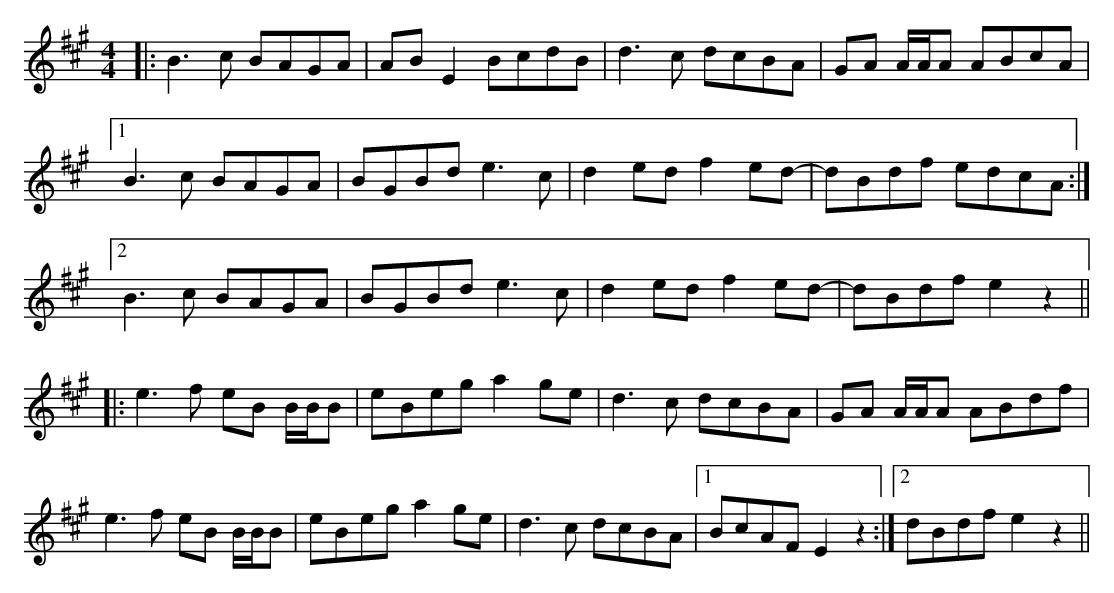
X:1
M:4/4
K:Emix
|:B3c BAGA|ABE2 BcdB|d3c dcBA|GA A/A/A ABcA|
[1B3c BAGA|BGBd e3c|d2ed f2ed-|dBdf edcA:|
[2B3c BAGA|BGBd e3c|d2ed f2ed-|dBdf e2z2||
|:e3f eB B/B/B|eBeg a2ge|d3c dcBA|GA A/A/A ABdf|
e3f eB B/B/B|eBeg a2ge|d3c dcBA|1 BcAFE2 z2:|2 dBdf e2z2||
